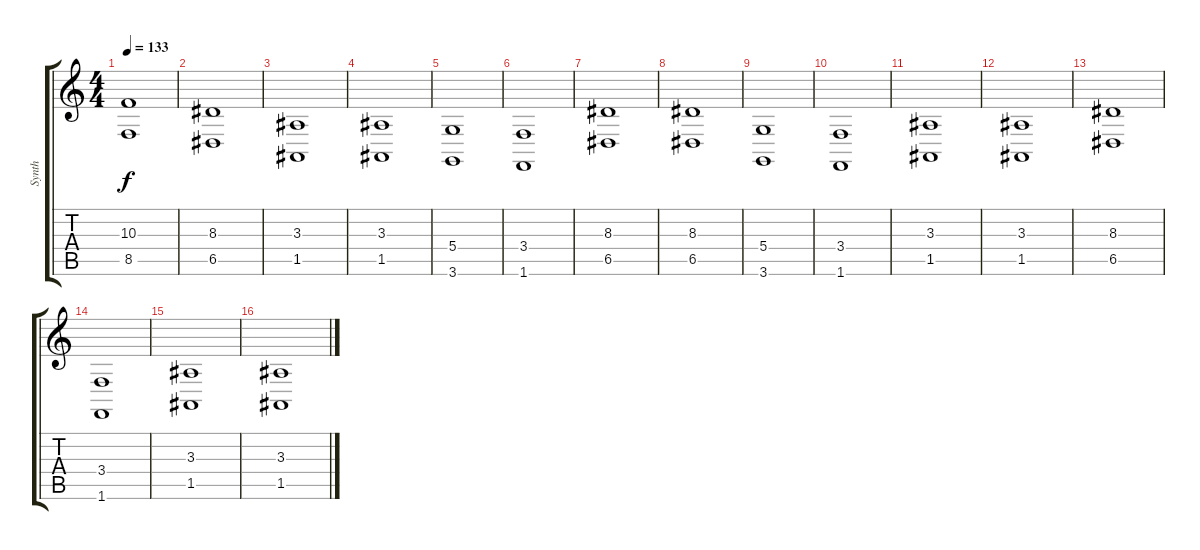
\track ("Synth" "Synth") {instrument pad4choir}
\staff {score tabs}
\tuning (E4 B3 G3 D3 A2 E2) {hide}
\ts (4 4)
\tempo 133
\clef g2
\ks c
(10.3 8.5).1{dy f} |
(8.3 6.5).1 |
(3.3 1.5).1 |
(3.3 1.5).1 |
(5.4 3.6).1 |
(3.4 1.6).1 |
(8.3 6.5).1 |
(8.3 6.5).1 |
(5.4 3.6).1 |
(3.4 1.6).1 |
(3.3 1.5).1 |
(3.3 1.5).1 |
(8.3 6.5).1 |
(3.4 1.6).1 |
(3.3 1.5).1 |
(3.3 1.5).1
